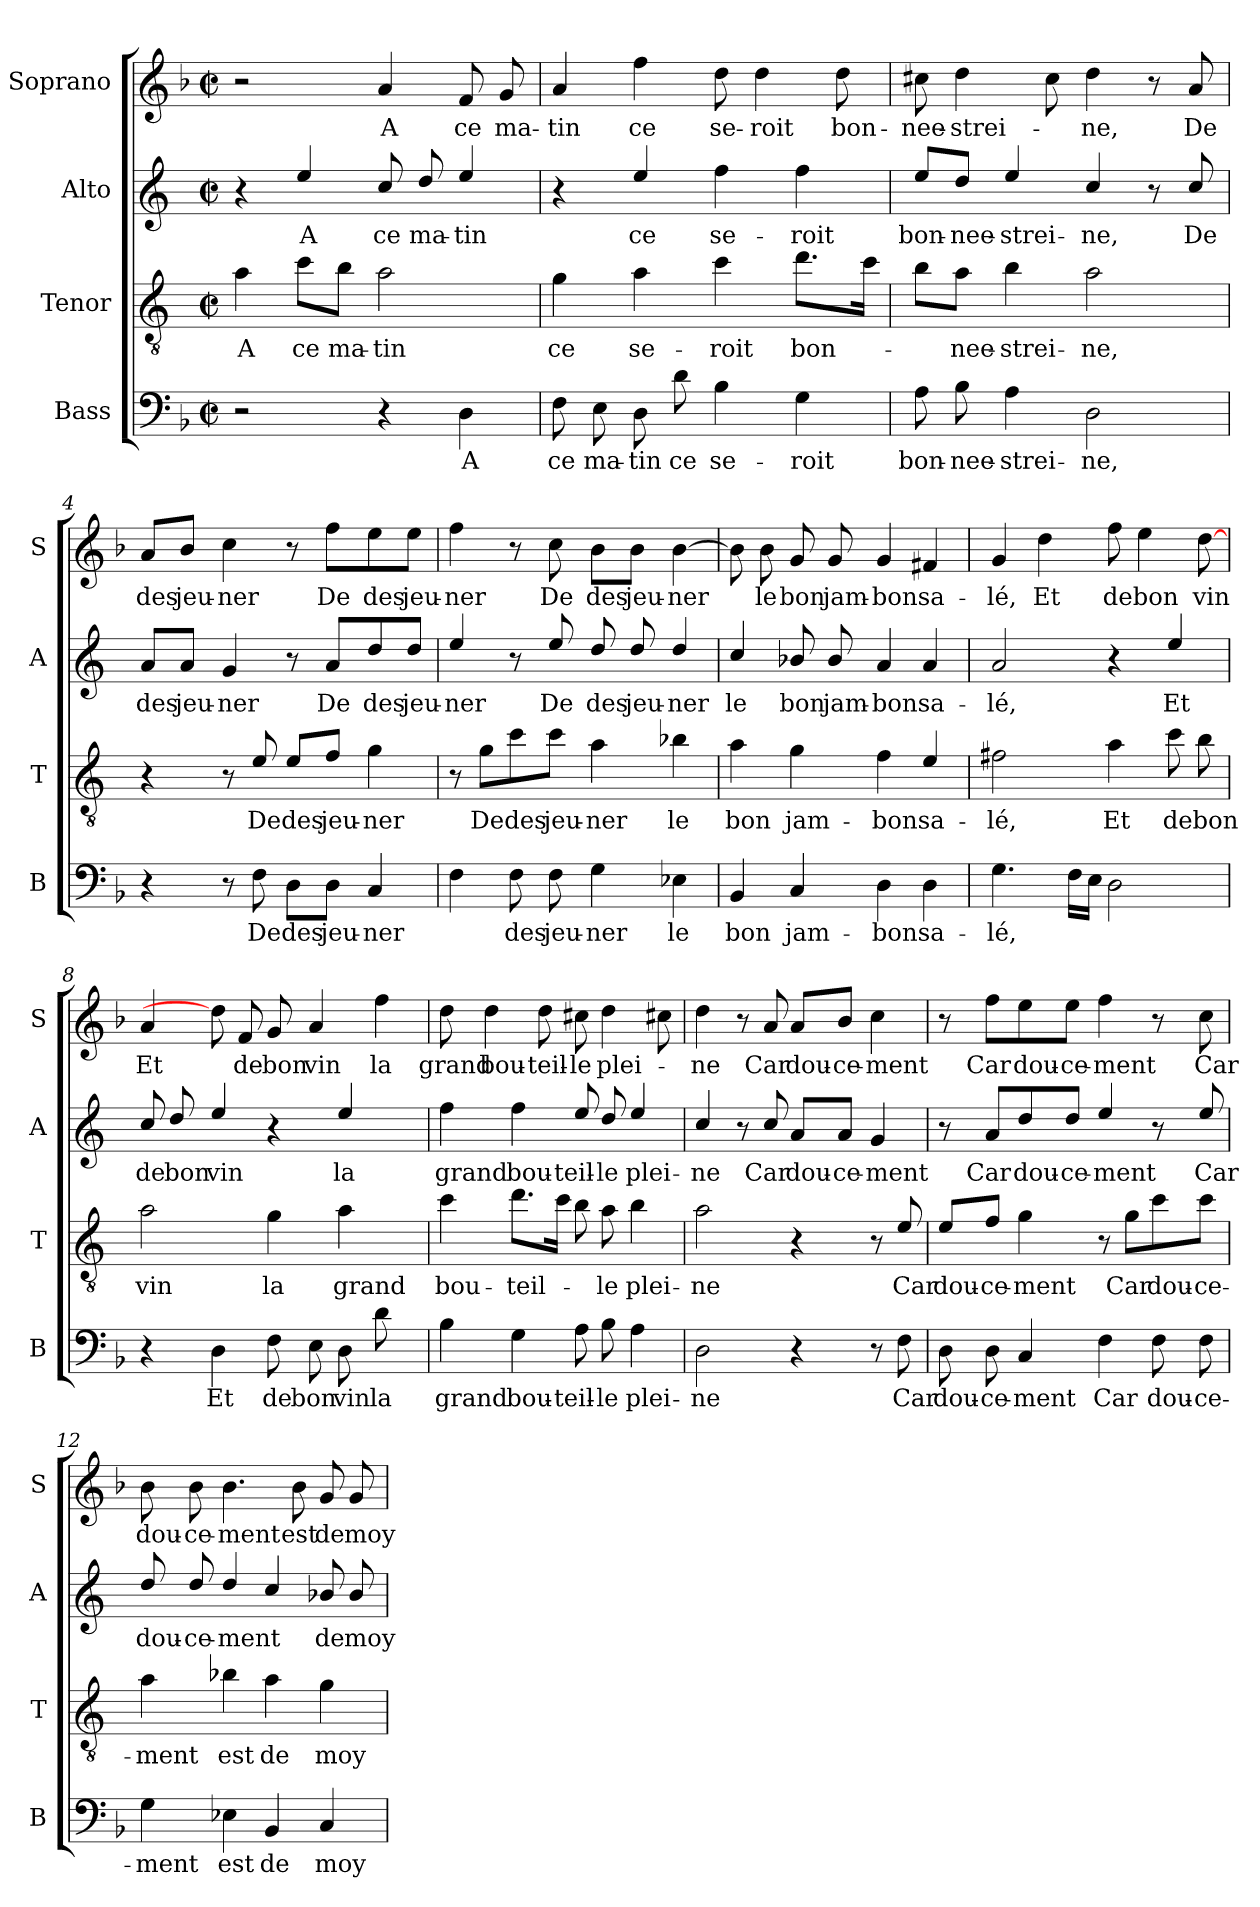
**kern	**text	**kern	**text	**kern	**text	**kern	**text
*part4	*part4	*part3	*part3	*part2	*part2	*part1	*part1
*staff4	*staff4	*staff3	*staff3	*staff2	*staff2	*staff1	*staff1
*I"Bass	*	*I"Tenor	*	*I"Alto	*	*I"Soprano	*
*I'B	*	*I'T	*	*I'A	*	*I'S	*
*clefF4	*	*clefGv2	*	*clefG2	*	*clefG2	*
*	*	*ITrd4c7	*	*ITrd4c7	*	*	*
*k[b-]	*	*k[b-]	*	*k[b-]	*	*k[b-]	*
*F:	*	*F:	*	*F:	*	*F:	*
*M2/2	*	*M2/2	*	*M2/2	*	*M2/2	*
*met(c|)	*	*met(c|)	*	*met(c|)	*	*met(c|)	*
=1	=1	=1	=1	=1	=1	=1	=1
2r	.	4d\	A	4r	.	2r	.
.	.	8f\L	ce	4a/	A	.	.
.	.	8e\J	ma-	.	.	.	.
4r	.	2d\	-tin	8f/	ce	4a/	A
.	.	.	.	8g/	ma-	.	.
4D\	A	.	.	4a/	-tin	8f/	ce
.	.	.	.	.	.	8g/	ma-
=2	=2	=2	=2	=2	=2	=2	=2
8F\	ce	4c\	ce	4r	.	4a/	-tin
8E\	ma-	.	.	.	.	.	.
8D\	-tin	4d\	se-	4a/	ce	4ff\	ce
8d\	ce	.	.	.	.	.	.
4B-\	se-	4f\	-roit	4b-\	se-	8dd\	se-
.	.	.	.	.	.	4dd\	-roit
4G\	-roit	8.g\L	bon-	4b-\	-roit	.	.
.	.	.	.	.	.	8dd\	bon-
.	.	16f\Jk	.	.	.	.	.
=3	=3	=3	=3	=3	=3	=3	=3
8A\	bon-	8e\L	.	8a/L	bon-	8cc#X\	-nee-
8B-\	-nee-	8d\J	-nee-	8g/J	-nee-	4dd\	-strei-
4A\	-strei-	4e\	-strei-	4a/	-strei-	.	.
.	.	.	.	.	.	8cc#\	.
2D\	-ne,	2d\	-ne,	4f/	-ne,	4dd\	-ne,
.	.	.	.	8r	.	8r	.
.	.	.	.	8f/	De	8a/	De
!!LO:LB:g=z
=4	=4	=4	=4	=4	=4	=4	=4
4r	.	4r	.	8d/L	des	8a/L	des
.	.	.	.	8d/J	jeu-	8b-/J	jeu-
8r	.	8r	.	4c/	-ner	4cc\	-ner
8F\	De	8A/	De	.	.	.	.
8D\L	des	8A/L	des	8r	.	8r	.
8D\J	jeu-	8B-/J	jeu-	8d/L	De	8ff\L	De
4C/	-ner	4c\	-ner	8g/	des	8ee\	des
.	.	.	.	8g/J	jeu-	8ee\J	jeu-
=5	=5	=5	=5	=5	=5	=5	=5
4F\	.	8r	.	4a/	-ner	4ff\	-ner
.	.	8c\L	De	.	.	.	.
8F\	des	8f\	des	8r	.	8r	.
8F\	jeu-	8f\J	jeu-	8a/	De	8cc\	De
4G\	-ner	4d\	-ner	8g/	des	8b-\L	des
.	.	.	.	8g/	jeu-	8b-\J	jeu-
4E-X\	le	4e-X\	le	4g/	-ner	[>4b-\	-ner
=6	=6	=6	=6	=6	=6	=6	=6
4BB-/	bon	4d\	bon	4f/	le	8b-\]	.
.	.	.	.	.	.	8b-\	le
4C/	jam-	4c\	jam-	8e-X/	bon	8g/	bon
.	.	.	.	8e-/	jam-	8g/	jam-
4D\	-bon	4B-\	-bon	4d/	-bon	4g/	-bon
4D\	sa-	4A/	sa-	4d/	sa-	4f#X/	sa-
=7	=7	=7	=7	=7	=7	=7	=7
4.G\	-lé,	2Bn\	-lé,	2d/	-lé,	4g/	-lé,
.	.	.	.	.	.	4dd\	Et
16F\LL	.	.	.	.	.	.	.
16E\JJ	.	.	.	.	.	.	.
2D\	.	4d\	Et	4r	.	8ff\	de
.	.	.	.	.	.	4ee\	bon
.	.	8f\	de	4a/	Et	.	.
.	.	8e\	bon	.	.	[8dd\	vin
!!LO:LB:g=z
=8	=8	=8	=8	=8	=8	=8	=8
4r	.	2d\	vin	8f/	de	4a/	Et
.	.	.	.	8g/	bon	.	.
4D\	Et	.	.	4a/	vin	8dd\]	.
.	.	.	.	.	.	8f/	de
8F\	de	4c\	la	4r	.	8g/	bon
8E\	bon	.	.	.	.	4a/	vin
8D\	vin	4d\	grand	4a/	la	.	.
8d\	la	.	.	.	.	4ff\	la
8ryy	.	8ryy	.	8ryy	.	.	.
=9	=9	=9	=9	=9	=9	=9	=9
4B-\	grand	4f\	bou-	4b-\	grand	8dd\	grand
.	.	.	.	.	.	4dd\	bou-
4G\	bou-	8.g\L	-teil-	4b-\	bou-	.	.
.	.	.	.	.	.	8dd\	-teil-
.	.	16f\Jk	.	.	.	.	.
8A\	-teil-	8e\	.	8a/	-teil-	8cc#X\	-le
8B-\	-le	8d\	-le	8g/	-le	4dd\	plei-
4A\	plei-	4e\	plei-	4a/	plei-	.	.
.	.	.	.	.	.	8cc#X\	.
=10	=10	=10	=10	=10	=10	=10	=10
2D\	ne	2d\	-ne	4f/	ne	4dd\	-ne
.	.	.	.	8r	.	8r	.
.	.	.	.	8f/	Car	8a/	Car
4r	.	4r	.	8d/L	dou-	8a/L	dou-
.	.	.	.	8d/J	-ce-	8b-/J	-ce-
8r	.	8r	.	4c/	-ment	4cc\	-ment
8F\	Car	8A/	Car	.	.	.	.
!!LO:PB:g=z
=11	=11	=11	=11	=11	=11	=11	=11
8D\	dou-	8A/L	dou-	8r	.	8r	.
8D\	-ce-	8B-/J	-ce-	8d/L	Car	8ff\L	Car
4C/	-ment	4c\	-ment	8g/	dou-	8ee\	dou-
.	.	.	.	8g/J	-ce-	8ee\J	-ce-
4F\	Car	8r	.	4a/	-ment	4ff\	-ment
.	.	8c\L	Car	.	.	.	.
8F\	dou-	8f\	dou-	8r	.	8r	.
8F\	-ce-	8f\J	-ce-	8a/	Car	8cc\	Car
=12	=12	=12	=12	=12	=12	=12	=12
4G\	-ment	4d\	-ment	8g/	dou-	8b-\	dou-
.	.	.	.	8g/	-ce-	8b-\	-ce-
4E-X\	est	4e-X\	est	4g/	-ment	4.b-\	-ment
4BB-/	de	4d\	de	4f/	.	.	.
.	.	.	.	.	.	8b-\	est
4C/	moy	4c\	moy	8e-X/	de	8g/	de
.	.	.	.	8e-/	moy	8g/	moy
=	=	=	=	=	=	=	=
*-	*-	*-	*-	*-	*-	*-	*-
